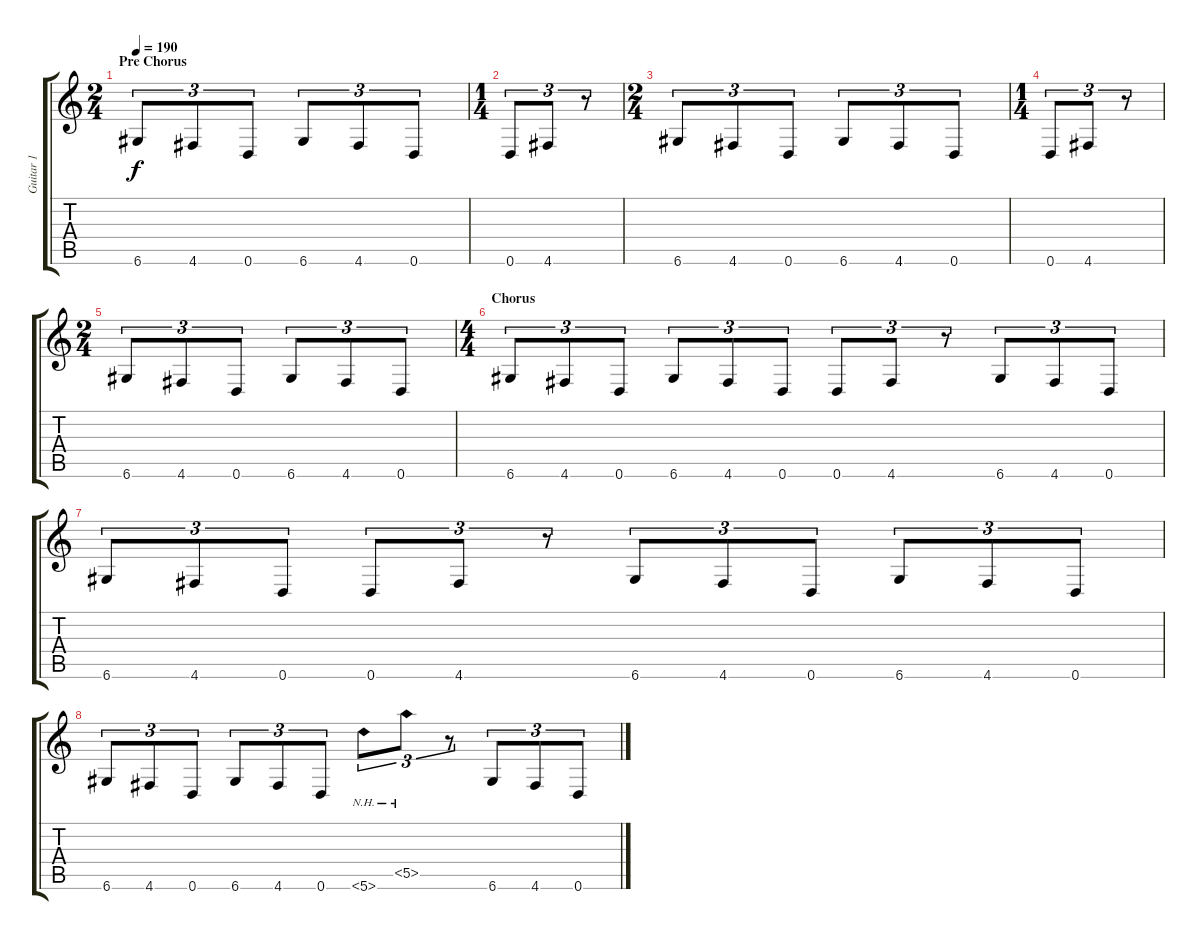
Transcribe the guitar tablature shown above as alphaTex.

\track ("Guitar 1" "Guitar 1") {instrument electricguitarjazz}
\staff {score tabs}
\tuning (E4 B3 G3 D3 A2 D2) {hide}
\ts (2 4)
\section ("" "Pre Chorus")
\tempo 190
\clef g2
\ks c
6.6.8{tu (3 2) dy f} 4.6.8{tu (3 2)} 0.6.8{tu (3 2)} 6.6.8{tu (3 2)} 4.6.8{tu (3 2)} 0.6.8{tu (3 2)} |
\ts (1 4)
0.6.8{tu (3 2)} 4.6.8{tu (3 2)} r.8{tu (3 2)} |
\ts (2 4)
6.6.8{tu (3 2)} 4.6.8{tu (3 2)} 0.6.8{tu (3 2)} 6.6.8{tu (3 2)} 4.6.8{tu (3 2)} 0.6.8{tu (3 2)} |
\ts (1 4)
0.6.8{tu (3 2)} 4.6.8{tu (3 2)} r.8{tu (3 2)} |
\ts (2 4)
6.6.8{tu (3 2)} 4.6.8{tu (3 2)} 0.6.8{tu (3 2)} 6.6.8{tu (3 2)} 4.6.8{tu (3 2)} 0.6.8{tu (3 2)} |
\ts (4 4)
\section ("" "Chorus")
6.6.8{tu (3 2)} 4.6.8{tu (3 2)} 0.6.8{tu (3 2)} 6.6.8{tu (3 2)} 4.6.8{tu (3 2)} 0.6.8{tu (3 2)} 0.6.8{tu (3 2)} 4.6.8{tu (3 2)} r.8{tu (3 2)} 6.6.8{tu (3 2)} 4.6.8{tu (3 2)} 0.6.8{tu (3 2)} |
6.6.8{tu (3 2)} 4.6.8{tu (3 2)} 0.6.8{tu (3 2)} 0.6.8{tu (3 2)} 4.6.8{tu (3 2)} r.8{tu (3 2)} 6.6.8{tu (3 2)} 4.6.8{tu (3 2)} 0.6.8{tu (3 2)} 6.6.8{tu (3 2)} 4.6.8{tu (3 2)} 0.6.8{tu (3 2)} |
6.6.8{tu (3 2)} 4.6.8{tu (3 2)} 0.6.8{tu (3 2)} 6.6.8{tu (3 2)} 4.6.8{tu (3 2)} 0.6.8{tu (3 2)} 5.6{nh}.8{tu (3 2)} 5.5{nh}.8{tu (3 2)} r.8{tu (3 2)} 6.6.8{tu (3 2)} 4.6.8{tu (3 2)} 0.6.8{tu (3 2)}
